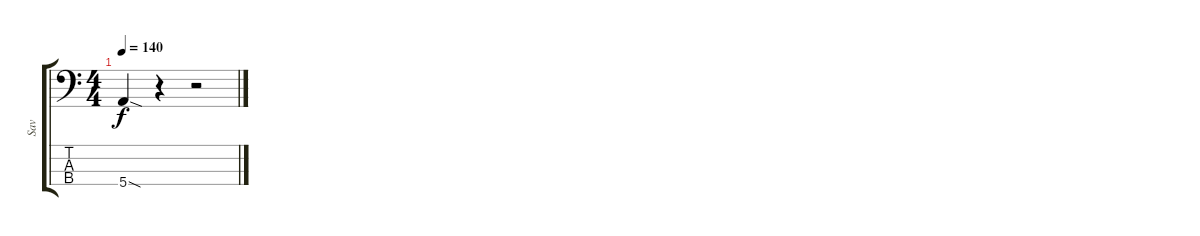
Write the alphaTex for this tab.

\track ("Sav" "Sav") {instrument electricbasspick}
\staff {score tabs}
\tuning (G2 D2 A1 E1) {hide}
\ts (4 4)
\tempo 140
\clef f4
\ks c
5.4{sod}.4{dy f} r.4 r.2
